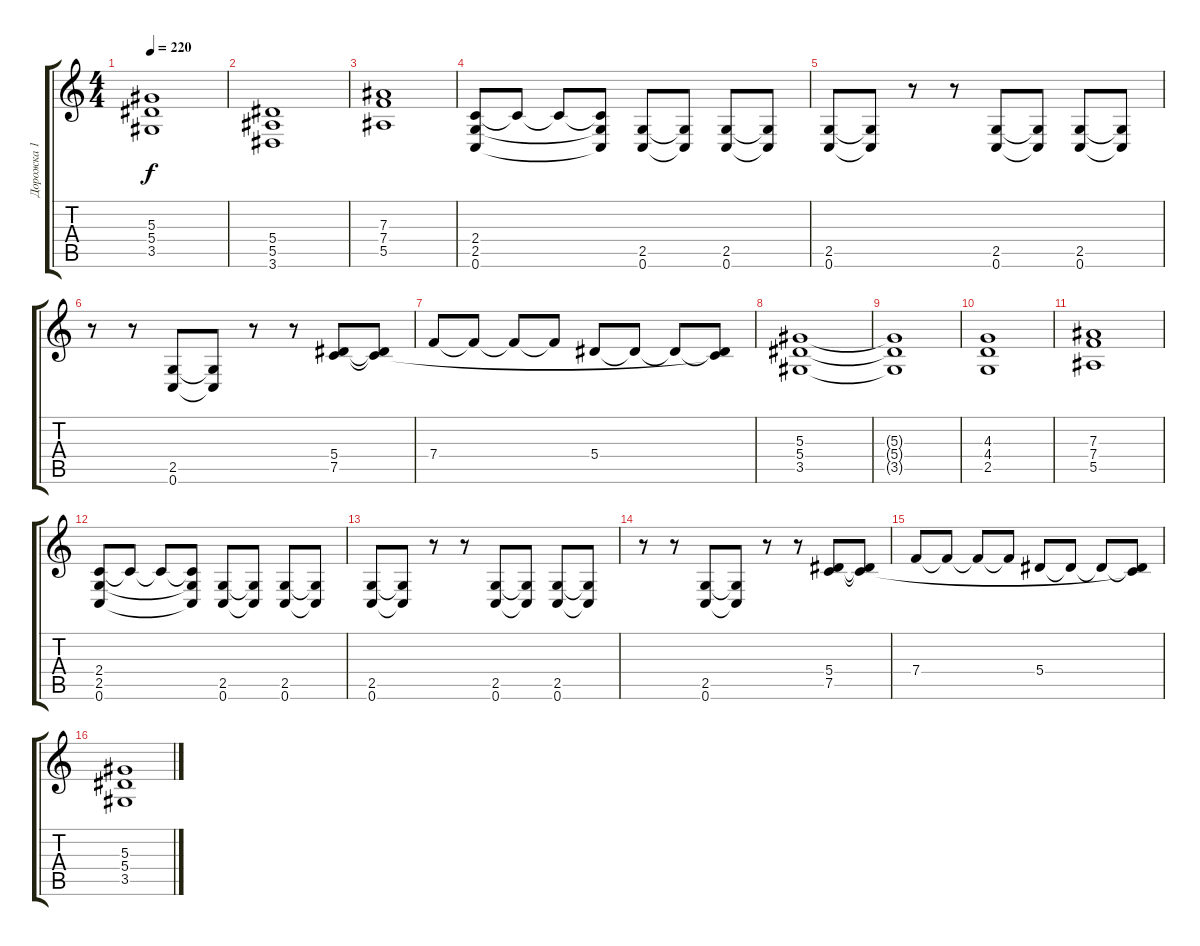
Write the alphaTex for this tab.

\track ("Дорожка 1" "Дорожка 1") {instrument distortionguitar}
\staff {score tabs}
\tuning (C4 G3 Eb3 Bb2 F2 C2) {hide}
\ts (4 4)
\tempo 220
\clef g2
\ks c
(5.3{t} 5.4{t} 3.5{t}).1{dy f} |
(5.4 5.5 3.6).1 |
(7.3 7.4 5.5).1 |
(2.4 2.5 0.6).8 2.4{t}.8 2.4{t}.8 (2.4{t} 2.5{t} 0.6{t}).8 (2.5 0.6).8 (2.5{t} 0.6{t}).8 (2.5 0.6).8 (2.5{t} 0.6{t}).8 |
(2.5 0.6).8 (2.5{t} 0.6{t}).8 r.8 r.8 (2.5 0.6).8 (2.5{t} 0.6{t}).8 (2.5 0.6).8 (2.5{t} 0.6{t}).8 |
r.8 r.8 (2.5 0.6).8 (2.5{t} 0.6{t}).8 r.8 r.8 (5.4 7.5).8 (5.4{t} 7.5{t}).8 |
7.4.8 7.4{t}.8 7.4{t}.8 7.4{t}.8 5.4.8 5.4{t}.8 5.4{t}.8 (5.4{t} 7.5{t}).8 |
(5.3 5.4 3.5).1 |
(5.3{t} 5.4{t} 3.5{t}).1 |
(4.3 4.4 2.5).1 |
(7.3 7.4 5.5).1 |
(2.4 2.5 0.6).8 2.4{t}.8 2.4{t}.8 (2.4{t} 2.5{t} 0.6{t}).8 (2.5 0.6).8 (2.5{t} 0.6{t}).8 (2.5 0.6).8 (2.5{t} 0.6{t}).8 |
(2.5 0.6).8 (2.5{t} 0.6{t}).8 r.8 r.8 (2.5 0.6).8 (2.5{t} 0.6{t}).8 (2.5 0.6).8 (2.5{t} 0.6{t}).8 |
r.8 r.8 (2.5 0.6).8 (2.5{t} 0.6{t}).8 r.8 r.8 (5.4 7.5).8 (5.4{t} 7.5{t}).8 |
7.4.8 7.4{t}.8 7.4{t}.8 7.4{t}.8 5.4.8 5.4{t}.8 5.4{t}.8 (5.4{t} 7.5{t}).8 |
(5.3 5.4 3.5).1
